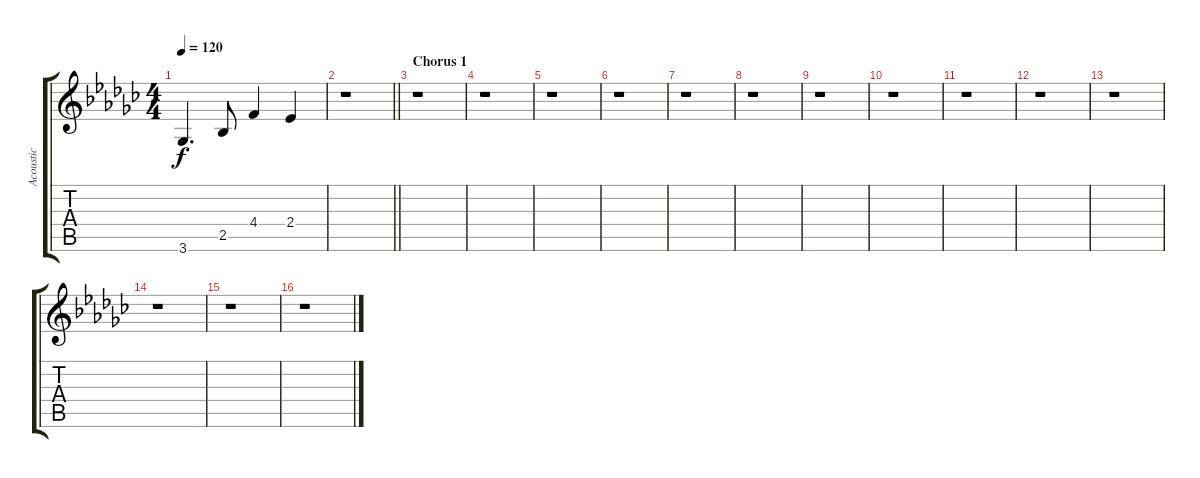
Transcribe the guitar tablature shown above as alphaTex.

\track ("Acoustic" "Acoustic") {instrument acousticguitarsteel}
\staff {score tabs}
\tuning (Eb4 Bb3 Gb3 Db3 Ab2 Eb2) {hide}
\ts (4 4)
\tempo 120
\clef g2
\ks gb
3.6.4{d dy f} 2.5.8 4.4.4 2.4.4 |
\barLineRight lightlight
r.1 |
\section ("" "Chorus 1")
r.1 |
r.1 |
r.1 |
r.1 |
r.1 |
r.1 |
r.1 |
r.1 |
r.1 |
r.1 |
r.1 |
r.1 |
r.1 |
r.1
